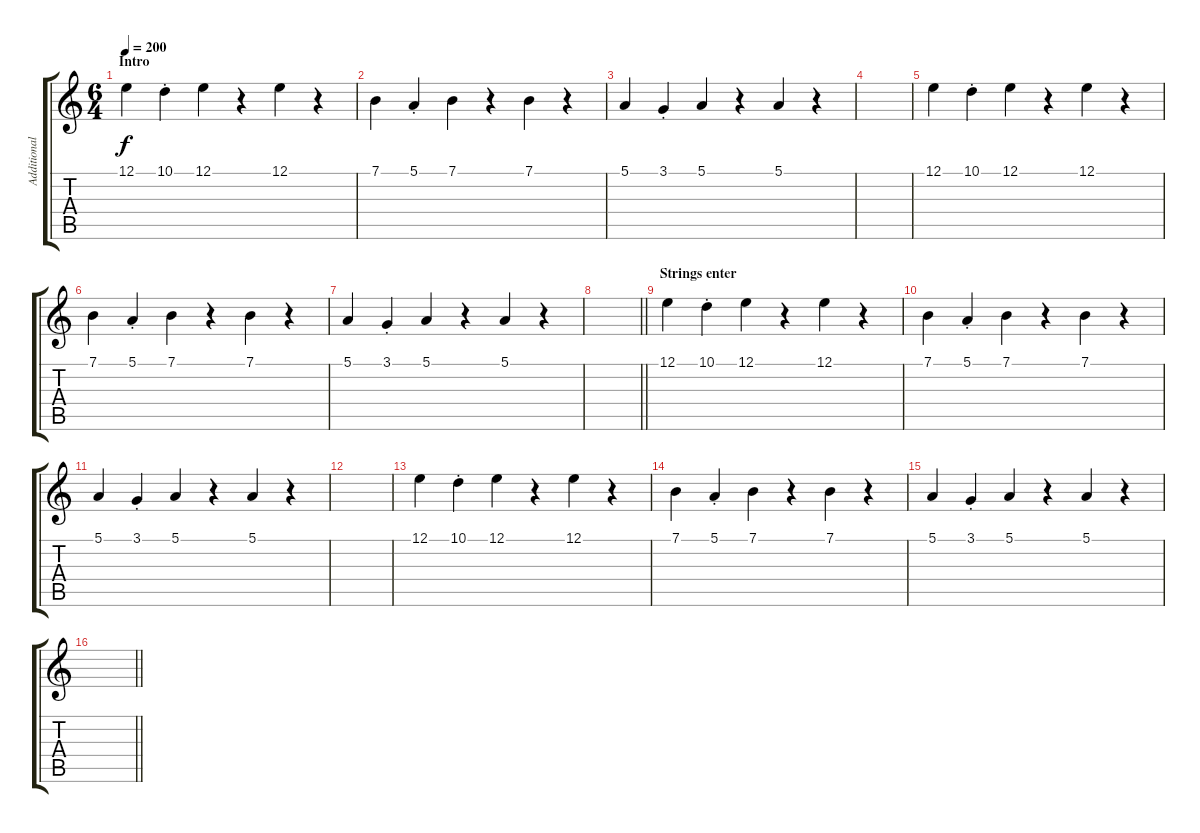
\track ("Additional Strings" "Additional") {instrument ocarina}
\staff {score tabs}
\tuning (E4 B3 G3 D3 A2 E2) {hide}
\ts (6 4)
\section ("" "Intro")
\tempo 200
\clef g2
\ks c
12.1.4{dy f instrument ocarina} 10.1{st}.4 12.1.4 r.4 12.1.4 r.4 |
7.1.4 5.1{st}.4 7.1.4 r.4 7.1.4 r.4 |
5.1.4 3.1{st}.4 5.1.4 r.4 5.1.4 r.4 |
|
12.1.4 10.1{st}.4 12.1.4 r.4 12.1.4 r.4 |
7.1.4 5.1{st}.4 7.1.4 r.4 7.1.4 r.4 |
5.1.4 3.1{st}.4 5.1.4 r.4 5.1.4 r.4 |
\barLineRight lightlight
|
\section ("" "Strings enter")
12.1.4 10.1{st}.4 12.1.4 r.4 12.1.4 r.4 |
7.1.4 5.1{st}.4 7.1.4 r.4 7.1.4 r.4 |
5.1.4 3.1{st}.4 5.1.4 r.4 5.1.4 r.4 |
|
12.1.4 10.1{st}.4 12.1.4 r.4 12.1.4 r.4 |
7.1.4 5.1{st}.4 7.1.4 r.4 7.1.4 r.4 |
5.1.4 3.1{st}.4 5.1.4 r.4 5.1.4 r.4 |
\barLineRight lightlight
